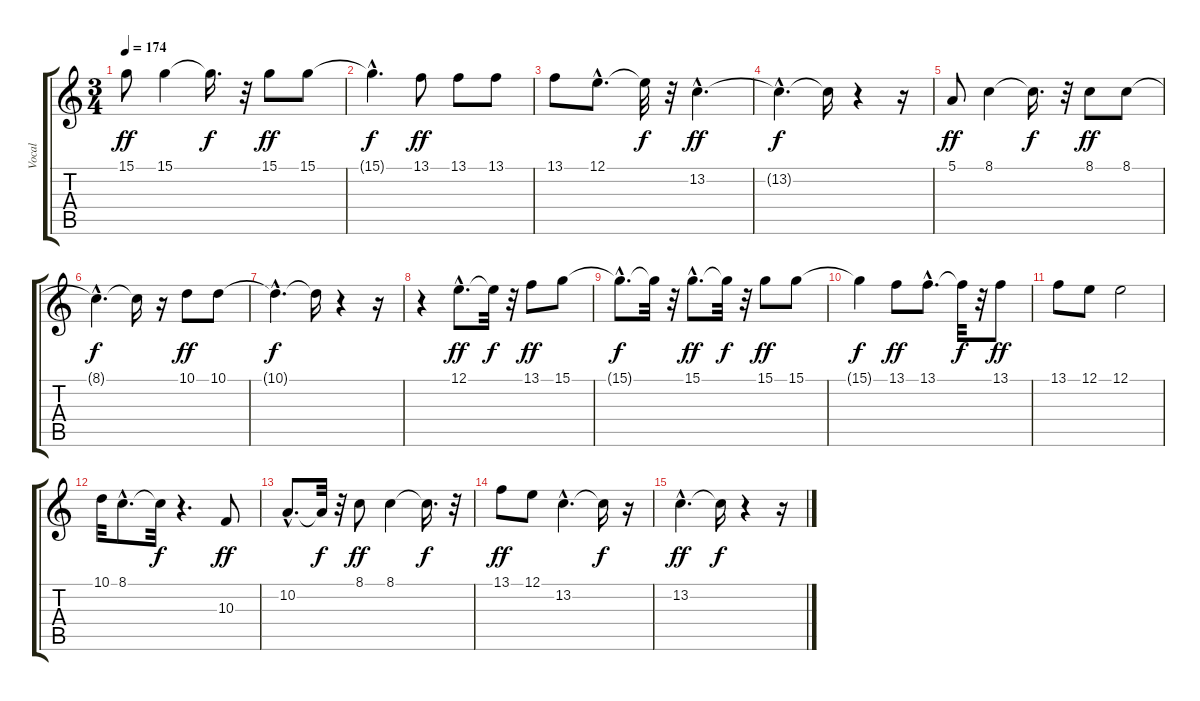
\track ("Vocal" "Vocal") {instrument sopranosax}
\staff {score tabs}
\tuning (E4 B3 G3 D3 A2 E2) {hide}
\ts (3 4)
\tempo 174
\clef g2
\ks c
15.1.8{dy ff} 15.1.4 15.1{t}.16{d dy f} r.32 15.1.8{dy ff} 15.1.8 |
15.1{hac t}.4{d dy f} 13.1.8{dy ff} 13.1.8 13.1.8 |
13.1.8 12.1{hac}.8{d} 12.1{t}.32{dy f} r.32 13.2{hac}.4{d dy ff} |
13.2{hac t}.4{d dy f} 13.2{t}.16 r.4 r.16 |
5.1.8{dy ff} 8.1.4 8.1{t}.16{d dy f} r.32 8.1.8{dy ff} 8.1.8 |
8.1{hac t}.4{d dy f} 8.1{t}.16 r.16 10.1.8{dy ff} 10.1.8 |
10.1{hac t}.4{d dy f} 10.1{t}.16 r.4 r.16 |
r.4 12.1{hac}.8{d dy ff} 12.1{t}.32{dy f} r.32 13.1.8{dy ff} 15.1.8 |
15.1{hac t}.8{d dy f} 15.1{t}.32 r.32 15.1{hac}.8{d dy ff} 15.1{t}.32{dy f} r.32 15.1.8{dy ff} 15.1.8 |
15.1{t}.4{dy f} 13.1.8{dy ff} 13.1{hac}.8{d} 13.1{t}.32{dy f} r.32 13.1.8{dy ff} |
13.1.8 12.1.8 12.1.2 |
10.1.32 8.1{hac}.8{d} 8.1{t}.32{dy f} r.4{d} 10.3.8{dy ff} |
10.2{hac}.8{d} 10.2{t}.32{dy f} r.32 8.1.8{dy ff} 8.1.4 8.1{t}.16{d dy f} r.32 |
13.1.8{dy ff} 12.1.8 13.2{hac}.4{d} 13.2{t}.16{dy f} r.16 |
13.2{hac}.4{d dy ff} 13.2{t}.16{dy f} r.4 r.16
